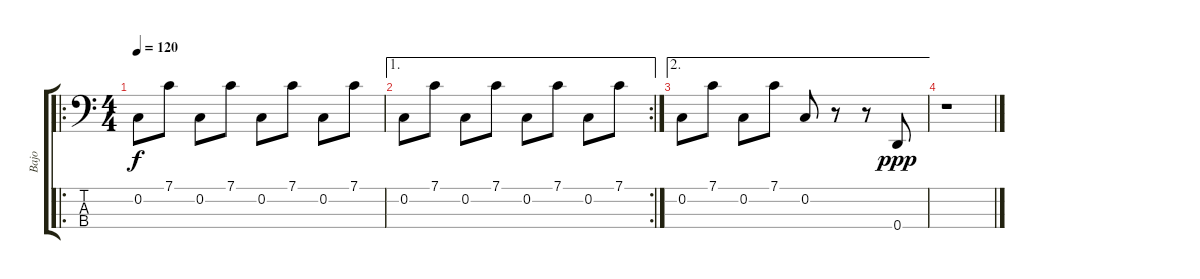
\track ("Bajo" "Bajo") {instrument synthbass1}
\staff {score tabs}
\tuning (F2 C2 G1 D1) {hide}
\ro
\ts (4 4)
\tempo 120
\clef f4
\ks c
0.2.8{dy f} 7.1.8 0.2.8 7.1.8 0.2.8 7.1.8 0.2.8 7.1.8 |
\ae 1
\rc 2
0.2.8 7.1.8 0.2.8 7.1.8 0.2.8 7.1.8 0.2.8 7.1.8 |
\ae 2
0.2.8 7.1.8 0.2.8 7.1.8 0.2.8 r.8 r.8 0.4.8{dy ppp} |
r.1
